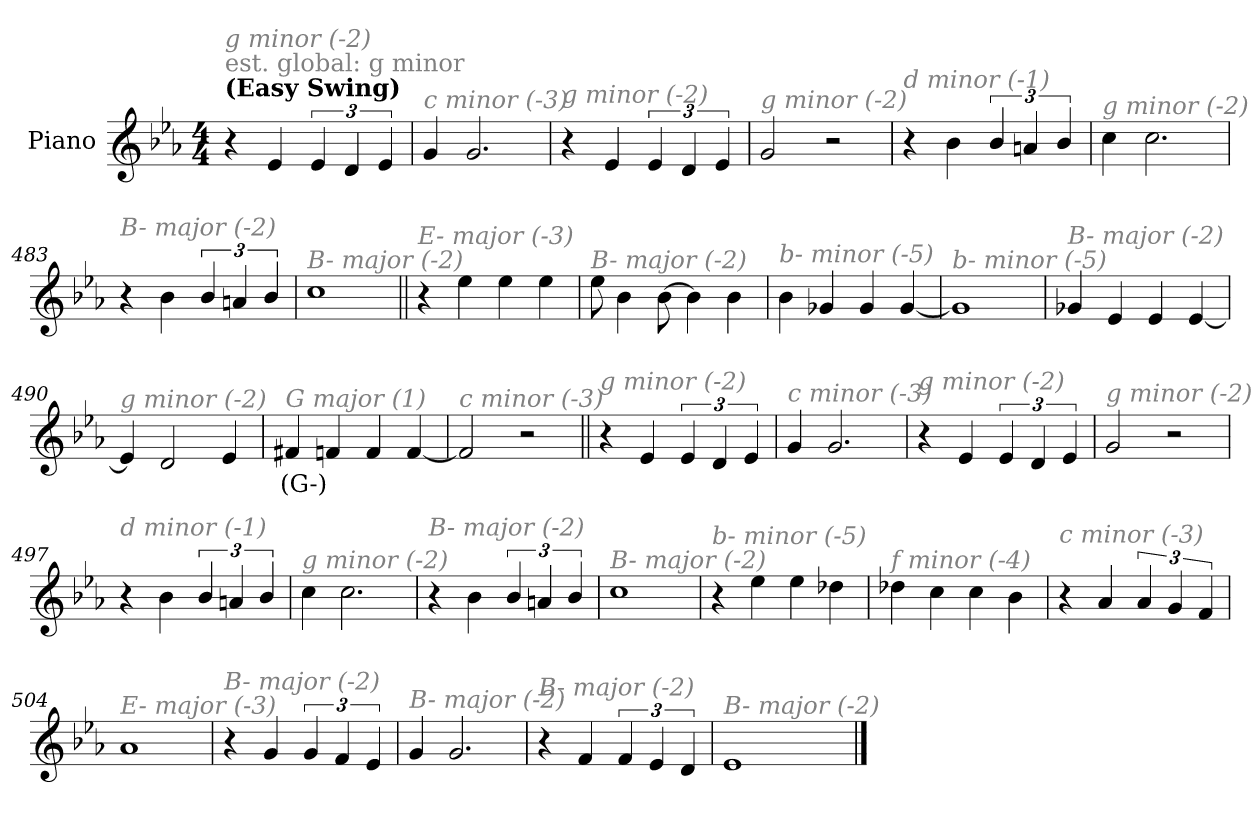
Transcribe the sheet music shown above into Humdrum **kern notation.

**kern	**text
*part1	*part1
*staff1	*staff1
*I"Piano	*
*I'Pno.	*
*clefG2	*
*k[b-e-a-]	*
*M4/4	*
=1	=1
!LO:TX:a:B:t=(Easy Swing)	!
!LO:TX:a:color=#808080:t=est. global&colon; g minor	!
!LO:TX:i:color=#808080:t=g minor (-2)	!
4r	.
4e-/	.
6e-/	.
6d/	.
6e-/	.
=478	=478
!LO:TX:i:color=#808080:t=c minor (-3)	!
4g/	.
2.g/	.
=479	=479
!LO:TX:i:color=#808080:t=g minor (-2)	!
4r	.
4e-/	.
6e-/	.
6d/	.
6e-/	.
=480	=480
!LO:TX:i:color=#808080:t=g minor (-2)	!
2g/	.
2r	.
!!LO:LB:g=z
=481	=481
!LO:TX:i:color=#808080:t=d minor (-1)	!
4r	.
4b-\	.
6b-/	.
6an/	.
6b-/	.
=482	=482
!LO:TX:i:color=#808080:t=g minor (-2)	!
4cc\	.
2.cc\	.
=483	=483
!LO:TX:i:color=#808080:t=B- major (-2)	!
4r	.
4b-\	.
6b-/	.
6an/	.
6b-/	.
=484	=484
!LO:TX:i:color=#808080:t=B- major (-2)	!
1cc	.
!!LO:LB:g=z
=485||	=485||
!LO:TX:i:color=#808080:t=E- major (-3)	!
4r	.
4ee-\	.
4ee-\	.
4ee-\	.
=486	=486
!LO:TX:i:color=#808080:t=B- major (-2)	!
8ee-\	.
4b-\	.
[8b-\	.
4b-\]	.
4b-\	.
=487	=487
!LO:TX:i:color=#808080:t=b- minor (-5)	!
4b-\	.
4g-X/	.
4g-/	.
[4g-/	.
=488	=488
!LO:TX:i:color=#808080:t=b- minor (-5)	!
1g-]	.
!!LO:LB:g=z
=489	=489
!LO:TX:i:color=#808080:t=B- major (-2)	!
4g-X/	.
4e-/	.
4e-/	.
[4e-/	.
=490	=490
!LO:TX:i:color=#808080:t=g minor (-2)	!
4e-/]	.
2d/	.
4e-/	.
=491	=491
!LO:TX:i:color=#808080:t=G major (1)	!
4f#Xi/	(G-)
4f/	.
4f/	.
[4f/	.
=492	=492
!LO:TX:i:color=#808080:t=c minor (-3)	!
2f/]	.
2r	.
!!LO:LB:g=z
=493||	=493||
!LO:TX:i:color=#808080:t=g minor (-2)	!
4r	.
4e-/	.
6e-/	.
6d/	.
6e-/	.
=494	=494
!LO:TX:i:color=#808080:t=c minor (-3)	!
4g/	.
2.g/	.
=495	=495
!LO:TX:i:color=#808080:t=g minor (-2)	!
4r	.
4e-/	.
6e-/	.
6d/	.
6e-/	.
=496	=496
!LO:TX:i:color=#808080:t=g minor (-2)	!
2g/	.
2r	.
!!LO:LB:g=z
=497	=497
!LO:TX:i:color=#808080:t=d minor (-1)	!
4r	.
4b-\	.
6b-/	.
6an/	.
6b-/	.
=498	=498
!LO:TX:i:color=#808080:t=g minor (-2)	!
4cc\	.
2.cc\	.
=499	=499
!LO:TX:i:color=#808080:t=B- major (-2)	!
4r	.
4b-\	.
6b-/	.
6an/	.
6b-/	.
=500	=500
!LO:TX:i:color=#808080:t=B- major (-2)	!
1cc	.
!!LO:LB:g=z
=501	=501
!LO:TX:i:color=#808080:t=b- minor (-5)	!
4r	.
4ee-\	.
4ee-\	.
4dd-X\	.
=502	=502
!LO:TX:i:color=#808080:t=f minor (-4)	!
4dd-X\	.
4cc\	.
4cc\	.
4b-\	.
=503	=503
!LO:TX:i:color=#808080:t=c minor (-3)	!
4r	.
4a-/	.
6a-/	.
6g/	.
6f/	.
=504	=504
!LO:TX:i:color=#808080:t=E- major (-3)	!
1a-	.
!!LO:LB:g=z
=505	=505
!LO:TX:i:color=#808080:t=B- major (-2)	!
4r	.
4g/	.
6g/	.
6f/	.
6e-/	.
=506	=506
!LO:TX:i:color=#808080:t=B- major (-2)	!
4g/	.
2.g/	.
=507	=507
!LO:TX:i:color=#808080:t=B- major (-2)	!
4r	.
4f/	.
6f/	.
6e-/	.
6d/	.
=508	=508
!LO:TX:i:color=#808080:t=B- major (-2)	!
1e-	.
==	==
*-	*-
